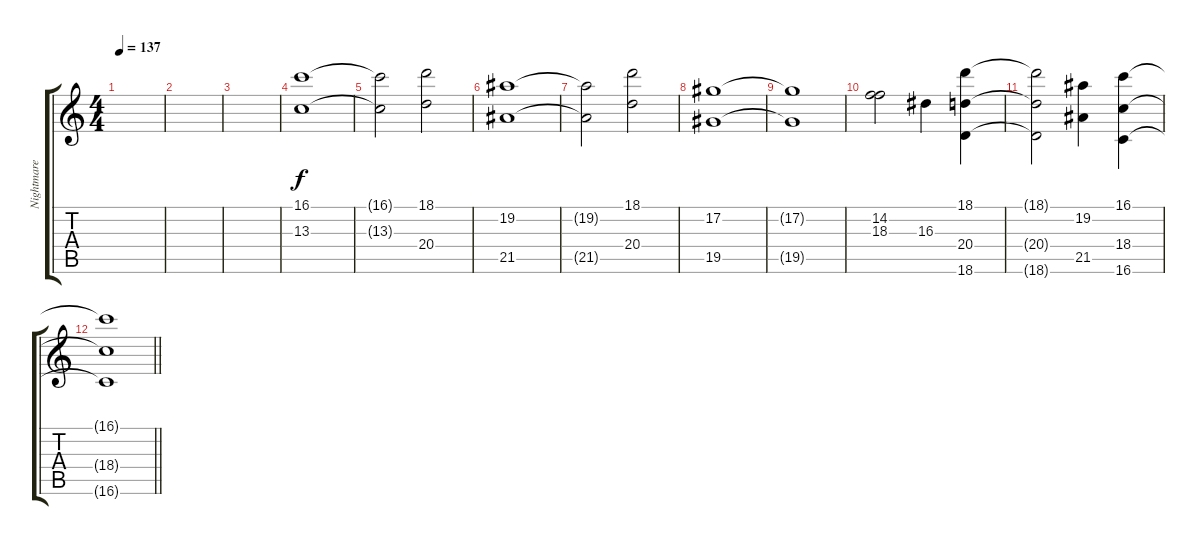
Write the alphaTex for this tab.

\track ("Nightmare Industries Syntezer 4" "Nightmare ") {instrument stringensemble2}
\staff {score tabs}
\tuning (Ab4 Eb4 B3 Gb3 Db3 Ab2) {hide}
\ts (4 4)
\tempo 137
\clef g2
\ks c
|
|
|
(16.1 13.3).1{volume 6} |
(16.1{t} 13.3{t}).2 (18.1 20.4).2 |
(19.2 21.5).1 |
(19.2{t} 21.5{t}).2 (18.1 20.4).2 |
(17.2 19.5).1 |
(17.2{t} 19.5{t}).1 |
(14.2 18.3).2 16.3.4 (18.1 20.4 18.6).4 |
(18.1{t} 20.4{t} 18.6{t}).2 (19.2 21.5).4 (16.1 18.4 16.6).4 |
\barLineRight lightlight
(16.1{t} 18.4{t} 16.6{t}).1{volume 0}
